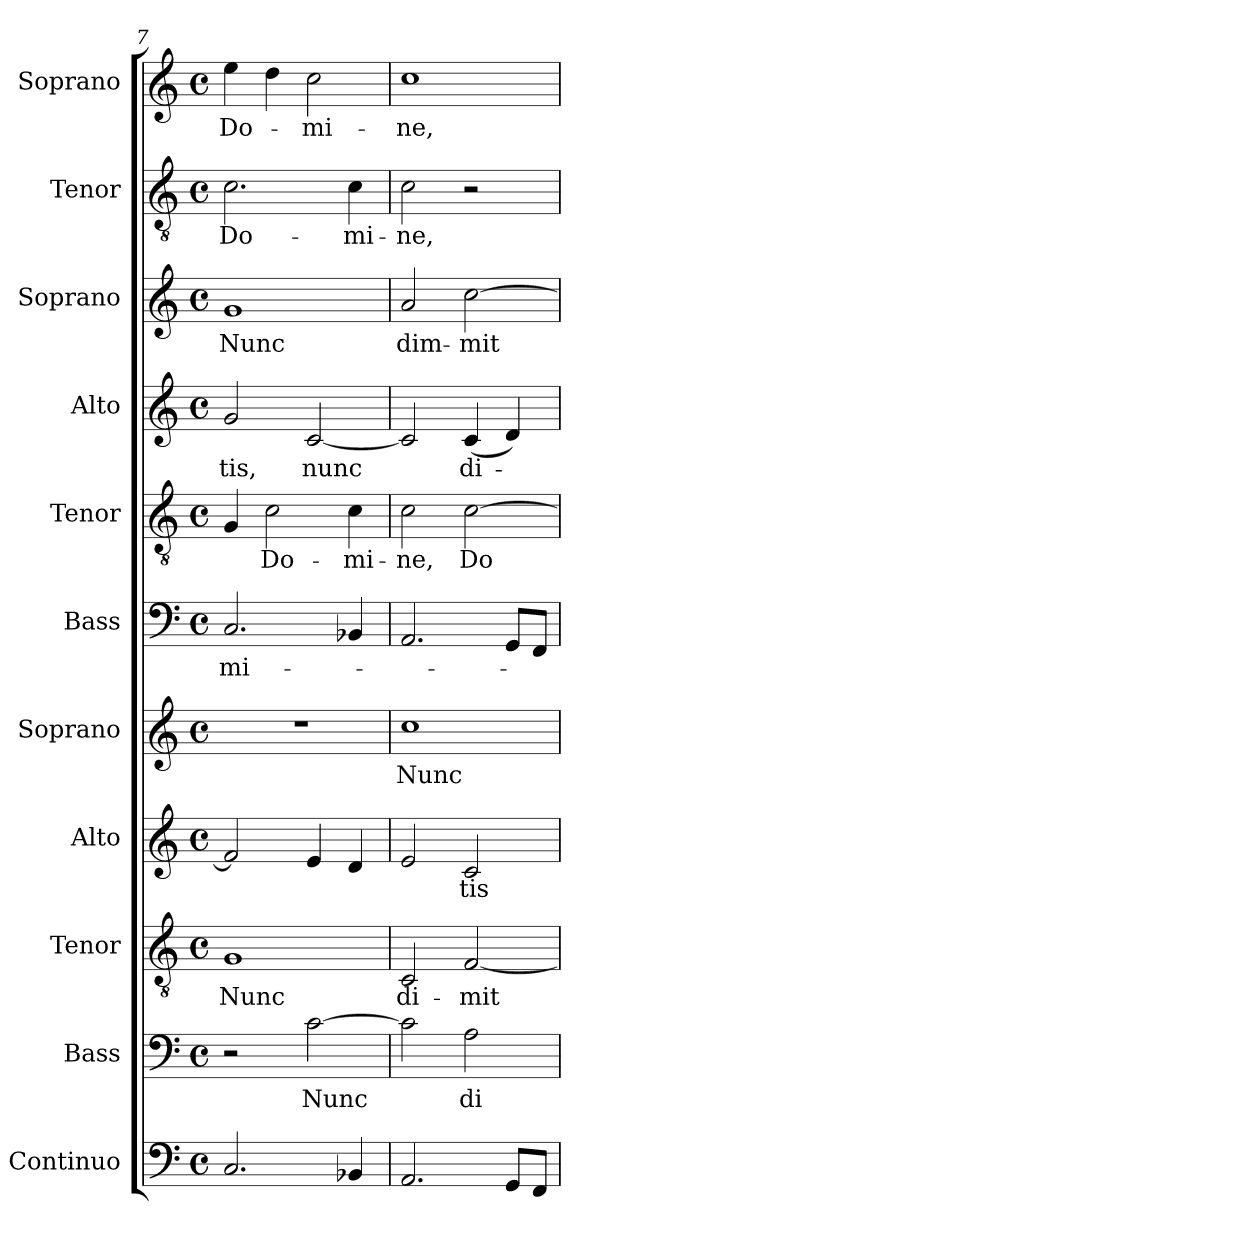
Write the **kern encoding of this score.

**kern	**kern	**text	**kern	**text	**kern	**text	**kern	**text	**kern	**text	**kern	**text	**kern	**text	**kern	**text	**kern	**text	**kern	**text
*part11	*part10	*part10	*part9	*part9	*part8	*part8	*part7	*part7	*part6	*part6	*part5	*part5	*part4	*part4	*part3	*part3	*part2	*part2	*part1	*part1
*staff11	*staff10	*staff10	*staff9	*staff9	*staff8	*staff8	*staff7	*staff7	*staff6	*staff6	*staff5	*staff5	*staff4	*staff4	*staff3	*staff3	*staff2	*staff2	*staff1	*staff1
*I"Continuo	*I"Bass	*	*I"Tenor	*	*I"Alto	*	*I"Soprano	*	*I"Bass	*	*I"Tenor	*	*I"Alto	*	*I"Soprano	*	*I"Tenor	*	*I"Soprano	*
*I'Cont.	*I'B.	*	*I'T.	*	*I'A.	*	*I'S.	*	*I'B.	*	*I'T.	*	*I'A.	*	*I'S.	*	*I'T.	*	*I'S.	*
*clefF4	*clefF4	*	*clefGv2	*	*clefG2	*	*clefG2	*	*clefF4	*	*clefGv2	*	*clefG2	*	*clefG2	*	*clefGv2	*	*clefG2	*
*	*	*	*ITrd7c12	*	*	*	*	*	*	*	*ITrd7c12	*	*	*	*	*	*ITrd7c12	*	*	*
*k[]	*k[]	*	*k[]	*	*k[]	*	*k[]	*	*k[]	*	*k[]	*	*k[]	*	*k[]	*	*k[]	*	*k[]	*
*C:	*C:	*	*C:	*	*C:	*	*C:	*	*C:	*	*C:	*	*C:	*	*C:	*	*C:	*	*C:	*
*M4/4	*M4/4	*	*M4/4	*	*M4/4	*	*M4/4	*	*M4/4	*	*M4/4	*	*M4/4	*	*M4/4	*	*M4/4	*	*M4/4	*
*met(c)	*met(c)	*	*met(c)	*	*met(c)	*	*met(c)	*	*met(c)	*	*met(c)	*	*met(c)	*	*met(c)	*	*met(c)	*	*met(c)	*
=7	=7	=7	=7	=7	=7	=7	=7	=7	=7	=7	=7	=7	=7	=7	=7	=7	=7	=7	=7	=7
!	!	!	!	!LO:LY:b:color=#000000	!	!	!	!	!	!	!	!	!	!	!	!	!	!	!	!
!	!	!	!	!	!	!	!	!	!	!LO:LY:b:color=#000000	!	!	!	!	!	!	!	!	!	!
!	!	!	!	!	!	!	!	!	!	!	!	!	!	!LO:LY:b:color=#000000	!	!	!	!	!	!
!	!	!	!	!	!	!	!	!	!	!	!	!	!	!	!	!LO:LY:b:color=#000000	!	!	!	!
!	!	!	!	!	!	!	!	!	!	!	!	!	!	!	!	!	!	!LO:LY:b:color=#000000	!	!
!	!	!	!	!	!	!	!	!	!	!	!	!	!	!	!	!	!	!	!	!LO:LY:b:color=#000000
2.Ci/	2r	.	1GGi	Nunc	2fi/]	.	1r	.	2.Ci/	-mi-	4GGi/	.	2gi/	-tis,	1gi	Nunc	2.Ci\	Do-	4eei\	Do-
!	!	!	!	!	!	!	!	!	!	!	!	!LO:LY:b:color=#000000	!	!	!	!	!	!	!	!
.	.	.	.	.	.	.	.	.	.	.	2Ci\	Do-	.	.	.	.	.	.	4ddi\	.
!	!	!LO:LY:b:color=#000000	!	!	!	!	!	!	!	!	!	!	!	!	!	!	!	!	!	!
!	!	!	!	!	!	!	!	!	!	!	!	!	!	!LO:LY:b:color=#000000	!	!	!	!	!	!
!	!	!	!	!	!	!	!	!	!	!	!	!	!	!	!	!	!	!	!	!LO:LY:b:color=#000000
.	[2ci\	Nunc	.	.	4ei/	.	.	.	.	.	.	.	[2ci/	nunc	.	.	.	.	2cci\	-mi-
!	!	!	!	!	!	!	!	!	!	!	!	!LO:LY:b:color=#000000	!	!	!	!	!	!	!	!
!	!	!	!	!	!	!	!	!	!	!	!	!	!	!	!	!	!	!LO:LY:b:color=#000000	!	!
4BB-i/	.	.	.	.	4di/	.	.	.	4BB-i/	.	4Ci\	-mi-	.	.	.	.	4Ci\	-mi-	.	.
!!LO:PB:g=z
=8	=8	=8	=8	=8	=8	=8	=8	=8	=8	=8	=8	=8	=8	=8	=8	=8	=8	=8	=8	=8
!	!	!	!	!LO:LY:b:color=#000000	!	!	!	!	!	!	!	!	!	!	!	!	!	!	!	!
!	!	!	!	!	!	!	!	!LO:LY:b:color=#000000	!	!	!	!	!	!	!	!	!	!	!	!
!	!	!	!	!	!	!	!	!	!	!	!	!LO:LY:b:color=#000000	!	!	!	!	!	!	!	!
!	!	!	!	!	!	!	!	!	!	!	!	!	!	!	!	!LO:LY:b:color=#000000	!	!	!	!
!	!	!	!	!	!	!	!	!	!	!	!	!	!	!	!	!	!	!LO:LY:b:color=#000000	!	!
!	!	!	!	!	!	!	!	!	!	!	!	!	!	!	!	!	!	!	!	!LO:LY:b:color=#000000
2.AAi/	2ci\]	.	2CCi/	di-	2ei/	.	1cci	Nunc	2.AAi/	.	2Ci\	-ne,	2ci/]	.	2ai/	dim-	2Ci\	-ne,	1cci	-ne,
!	!	!LO:LY:b:color=#000000	!	!	!	!	!	!	!	!	!	!	!	!	!	!	!	!	!	!
!	!	!	!	!LO:LY:b:color=#000000	!	!	!	!	!	!	!	!	!	!	!	!	!	!	!	!
!	!	!	!	!	!	!LO:LY:b:color=#000000	!	!	!	!	!	!	!	!	!	!	!	!	!	!
!	!	!	!	!	!	!	!	!	!	!	!	!LO:LY:b:color=#000000	!	!	!	!	!	!	!	!
!	!	!	!	!	!	!	!	!	!	!	!	!	!	!LO:LY:b:color=#000000	!	!	!	!	!	!
!	!	!	!	!	!	!	!	!	!	!	!	!	!	!	!	!LO:LY:b:color=#000000	!	!	!	!
.	2Ai\	di-	[2FFi/	-mit-	2ci/	-tis	.	.	.	.	[2Ci\	Do-	(4ci/	di-	[2cci\	-mit-	2r	.	.	.
8GGi/L	.	.	.	.	.	.	.	.	8GGi/L	.	.	.	4di/)	.	.	.	.	.	.	.
8FFi/J	.	.	.	.	.	.	.	.	8FFi/J	.	.	.	.	.	.	.	.	.	.	.
=	=	=	=	=	=	=	=	=	=	=	=	=	=	=	=	=	=	=	=	=
*-	*-	*-	*-	*-	*-	*-	*-	*-	*-	*-	*-	*-	*-	*-	*-	*-	*-	*-	*-	*-
